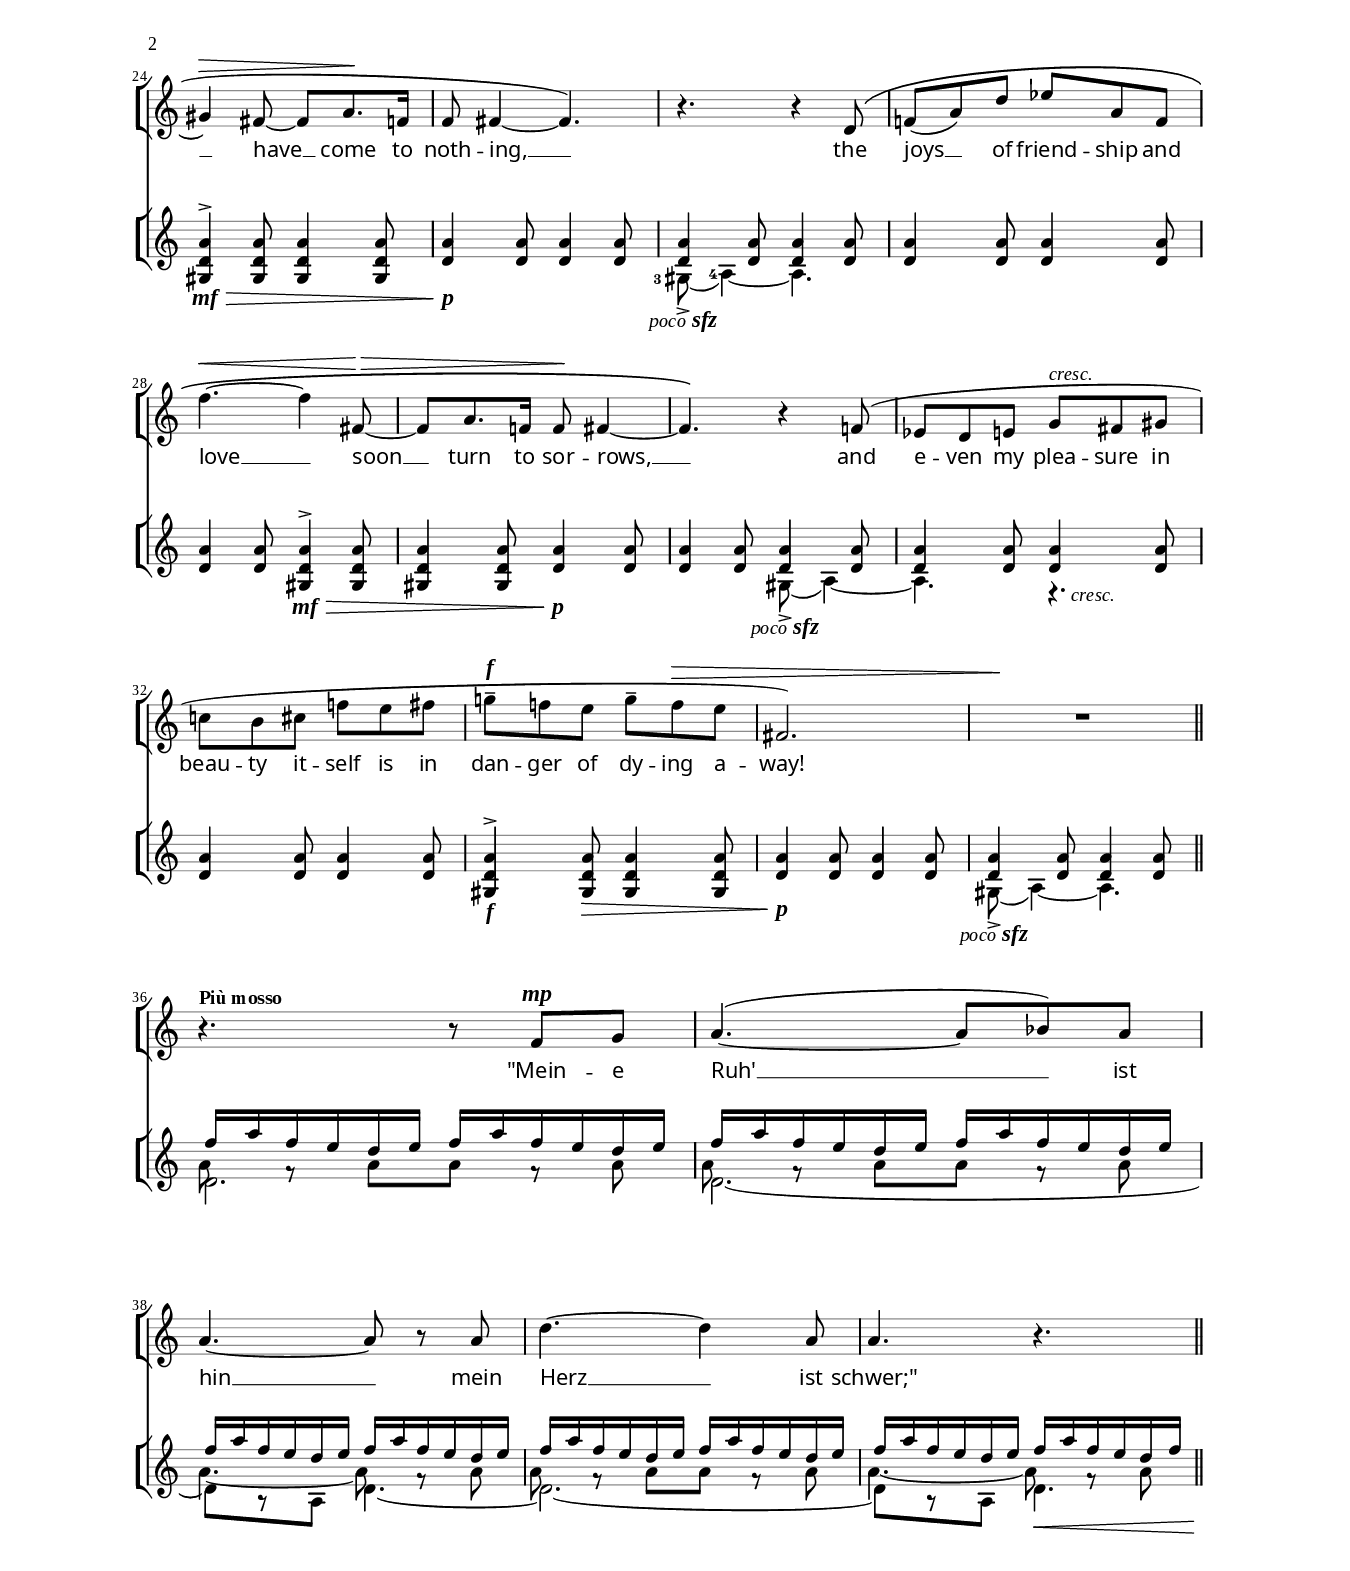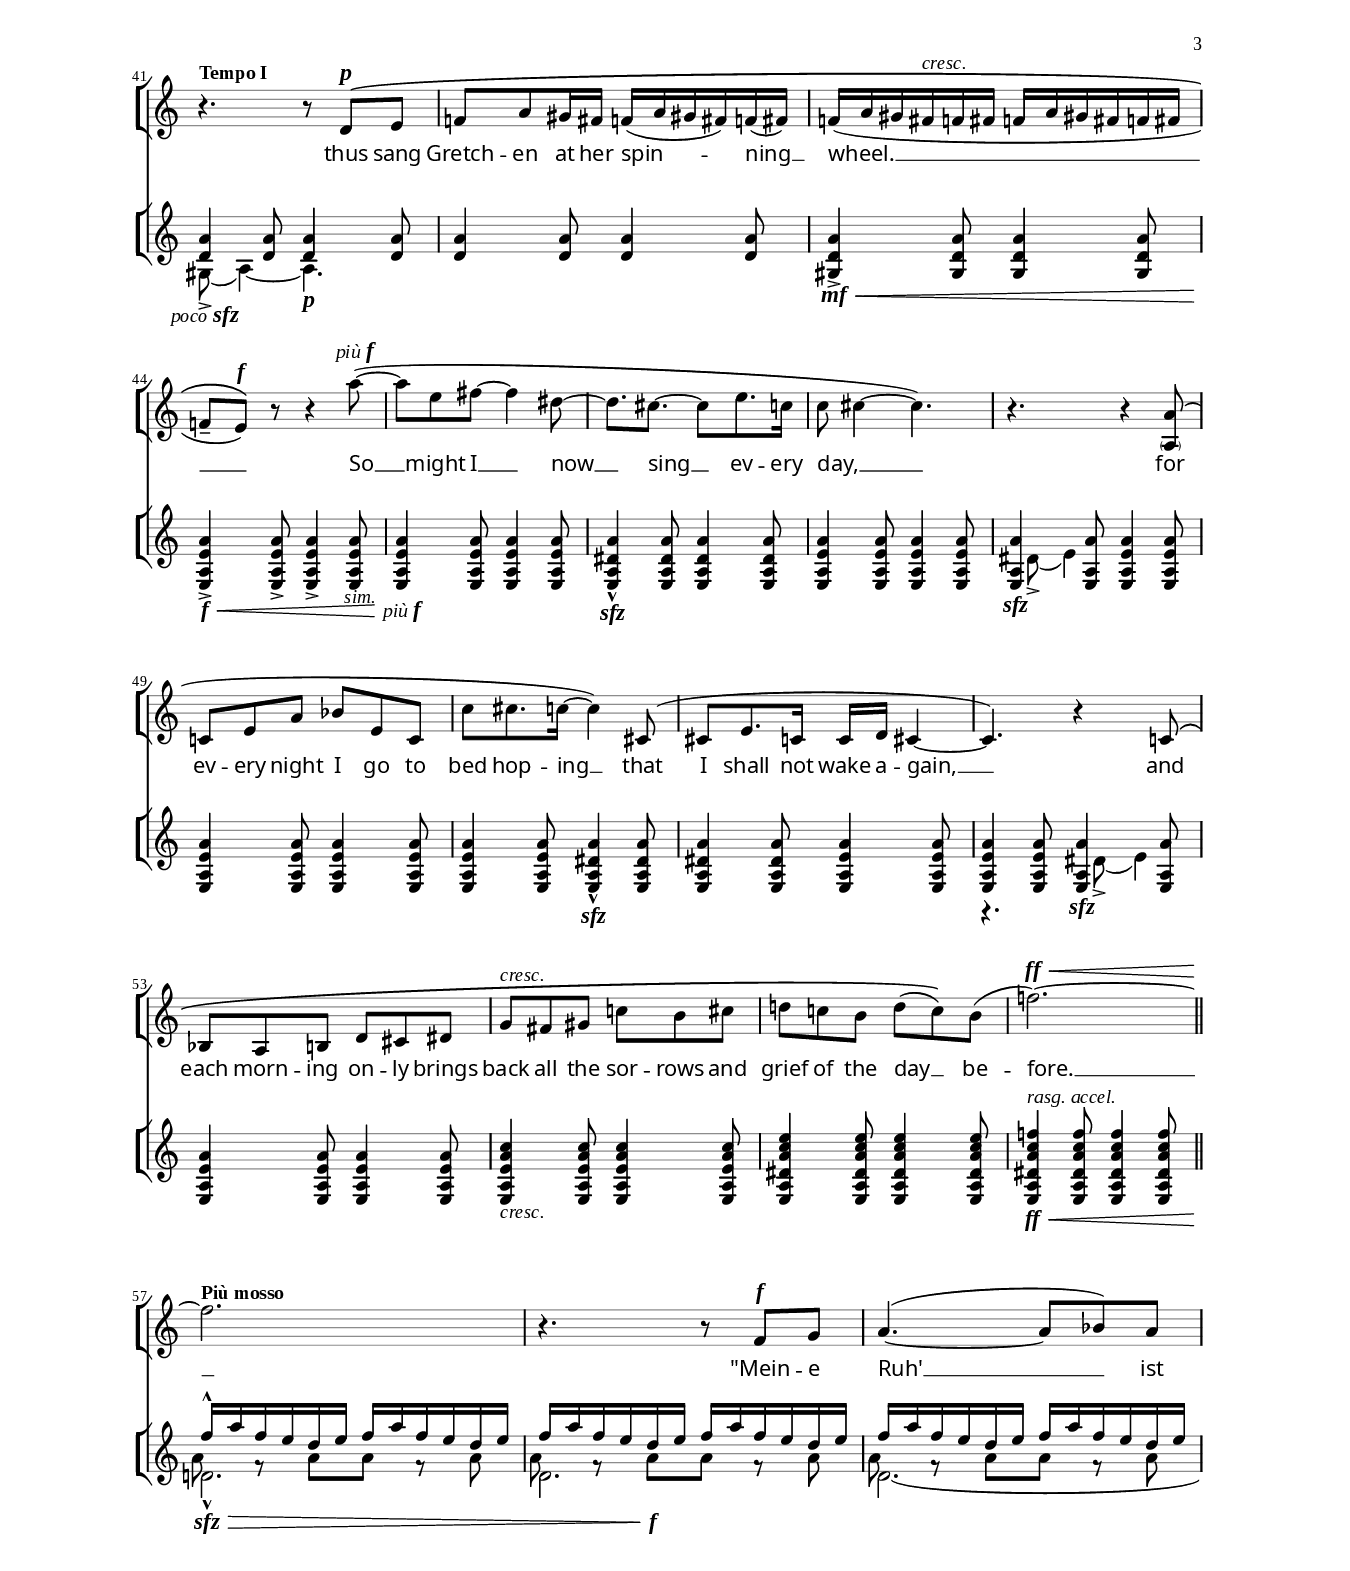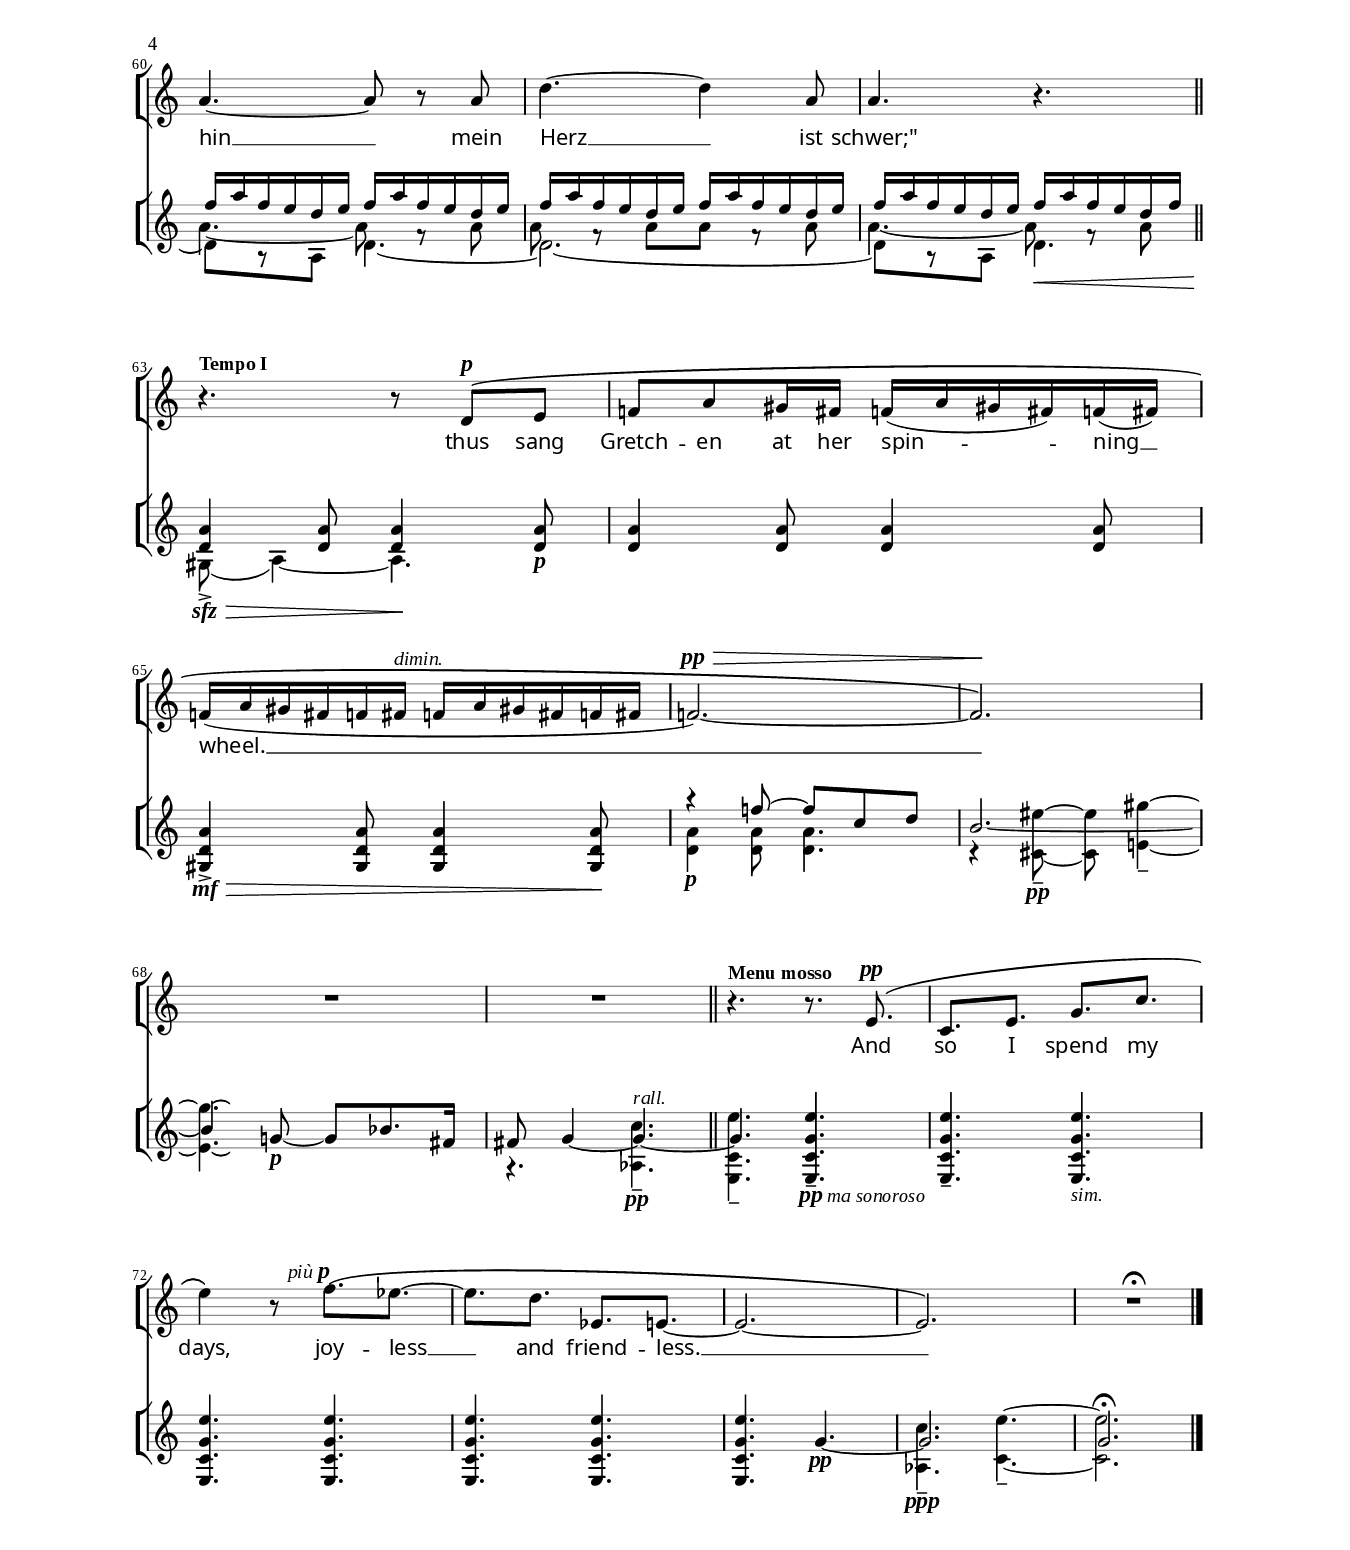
\version "2.22.0"
\language "english"

\include "../definitions.ily"
timeSigs = {
  \time 6/8
  \newSpacingSection
  \override Score.SpacingSpanner.base-shortest-duration = #(ly:make-moment 1/16)
  \override Score.SpacingSpanner.shortest-duration-space = #3
  \tempo "Adagio mesto"
   s2. * 4
   \break
   s2. * 4
   \break
  s2. * 5
  \break

   s2. * 5
   \break
   s2. * 5
   \break
   s2. * 12
  \bar "||"
  \break
  \tempo "Più mosso"
  s2. * 2
  \break
  s2. * 3
  \bar "||"
  \break
  \tempo "Tempo I"
  s2. * 3
  s2. * 13
  \bar "||"
  \break
  \tempo "Più mosso"
  s2. * 3
  \break
  s2. * 3
  \bar "||"
  \break
  \tempo "Tempo I"
  s2. * 2
  \break
  s2. * 3
  \break
  s2. * 2
  \bar "||"
  \tempo "Menu mosso"
  s2. * 7
  \bar "|."
}

voice = \relative c'' {
  \vocalMusic

  R2. * 9 | % 1-9
  R2.\fermata | %10
  R2. * 11 | %11-21
  r4. r4 d8\p( ~ | %22
    \once\override NoteColumn.force-hshift = #2
  d a b gs4.\< ~ | %23
  4\> fs8 ~ fs a8.\! f16 | %24
  f8 fs4 ~ 4.) | %25
  r4. r4 d8\( | %26
  f!_( a) d ef a, f |%27
  f'4.\< ~ 4 fs,8\> ~ | %28
  fs a8. f16 f8\! fs4 ~ | %29
  fs4.\) r4 f8( | %30
  ef d e g^\markup { \italic "cresc." } fs gs | %31
  c! b cs f! e fs  | %32
  g!--\f f! e g-- f\> e | %33
  fs,2.) | %34
  R2.\! | %35
  \bar "||"
  r4. r8 f\mp g | %36
  a4.( ~ 8 bf) a | %37
  a4. ~ 8 r a | %38
  d4. ~ 4 a8 | %39
  4. r | %40
  \bar "||"
  r4. r8  d,\p\( e | %41
  f! a gs16 fs f_( a gs! fs) f_( fs) | %42
  f!_( a gs fs^\markup {\italic "cresc." } f fs f a gs! fs f fs | %43
  f!8-- e)\)\f r r4 a'8\piuF( ~ | %44
  a e fs ~ 4 ds8 ~ | %45
  8. cs ~ 8 e8. c16 | %46
  c8 cs4 ~ 4.) | %47
  r4. r4 <\parenthesize a,  a'>8( | % 48
  c! e a bf e, c | %49
  c' cs8. c16 ~ 4) cs,8( | %50
  8 e8. c16 16 d cs4 ~ | %51
  cs4.) r4 c8\( | %52
  bf a b d cs ds | %53
  g^\markup { \italic "cresc." } fs gs c! b cs | %54
  d! c! b d( c\)) b( | %55
  f'!2.)\ff\< ~ | %56
  2.\! | %57
  r4. r8 f,\f g | %58
  a4.( ~ 8 bf) a | %59
  a4. ~ 8 r a | %60
  d4. ~ 4 a8 | %61
  4. r | %62
  \bar "||"
  r4. r8  d,\p\( e | %63
  f! a gs16 fs f_( a gs! fs) f_( fs) | %64
  f!_( a gs fs f fs^\markup {\italic "dimin." } f a gs! fs f fs | %65
  f!2.)\pp\> ~ | %66
  2.\)\! | %67
  R2. * 2 | %68-69
  r4. r8. 
  
  \shape #'(
             ((0 . 2) (0 . 2) (0 . 1) (0 . 1))
             ((0 . 0) (0 . 0) (0 . 0) (0 . 0))) PhrasingSlur
  e\pp\( | %70
  c e g c | %71
  e4\) r8 
  \shape #'((0 . -.5) (0 . 1) (0 . 1) (0 . 1)) PhrasingSlur
  f8.\(\piuP ef ~ | %72
  ef d ef, e ~ | %73
  2. ~ | %74
  2.\) | %75
  R2.\fermata | %76
}

voiceLyrics = \lyricmode {
  My __ _ bright -- est hopes __ _ have __ _ come to noth -- ing, __ _
  the joys __ _ of friend -- ship and love __ _ soon __ _ turn to sor -- rows, __ _
  and e -- ven my plea -- sure in beau -- ty it -- self is in dan -- ger of dy -- ing a -- way!
  
  "\"Mein" -- e Ruh' __ _ _ ist hin __ _
  mein Herz __ _ ist "schwer;\""
  
  thus sang Gretch -- en at her spin -- _ _ _ ning __ _ wheel. __ _ _ _ _ _ _ _ _ _ _ _ _ _
  So __ _ might I __ _ now __ _ sing __ _ ev -- ery day, __ _ _
  for ev -- ery night I go to bed hop -- ing __ _ that I shall not wake a -- gain, __ _
  and each morn -- ing on -- ly brings back all the sor -- rows and grief of the day __ _ be -- fore. __ _
  
   "\"Mein" -- e Ruh' __ _ _ ist hin __ _
  mein Herz __ _ ist "schwer;\""
  
  thus sang Gretch -- en at her spin -- _ _ _ ning __ _ wheel. __ _ _ _ _ _ _ _ _ _ _ _ _ _
  
  And so I spend my days,
  joy -- less __ _ and friend -- less. __ _ _ 
}

guitairVoiceOne = \relative c' {
  \formatFingering
  \voiceOne 
  s2. | %1
  \tieNeutral
  r4 
  \stringNumberSpanner "5"
  \once\override TextSpanner.bound-details.right.text = \markup { \draw-line #'(0 . 1) }
  \once \override TextSpanner.extra-offset = #'(0 . 2)
  \once \override TextSpanner.bound-details.right.padding = #-2
  <cs-4 es'-1>8
  \tweak extra-offset #'(-3 . 0)
  \pp--_\startTextSpan ~ 8 <e! gs'>4-- ~ | %2
  \oneVoice \stemUp 4.\stopTextSpan\laissezVibrer s4. | %3
  r4. <af,-4 c'-1>4.\pp-- | %4
  \oneVoice <c e'-0>2.^-\laissezVibrer | %5
  e8 
  \once\override TextSpanner.bound-details.left.text = \markup {\italic "molto incalzando "}
  \once\override TextSpanner.bound-details.right.padding = #-3
  ef\startTextSpan f! a af bf | %6
  d df ef gf f g!\stopTextSpan | %7
  \voiceOne
    \once\override TextSpanner.bound-details.left.text = \markup {\italic "allarg. "}
  \once\override TextSpanner.bound-details.left.padding = #-1
  \once\override TextSpanner.bound-details.right.padding = #-3
  af->\startTextSpan gf f af-> gf f\stopTextSpan | %8
  b!2.-^\sfz ~ | %9
  b2.*1/2\fermata ~ \hideTieEnd b4.
  \tweak extra-offset #'(.5 . -3)
  ^\markup { \italic \column { "(let die" \vspace #-.25 "away)" }}| %10
  \oneVoice b'4-0\pp^\markIt "a tempo" 
  \tweak extra-offset #'(2.5 . 2.5)
  _\markIt "harmonics" <fs-3>-0 <gs-4>-0 | %11
  \voiceOne f!2.-0 | %12
  r4 <e-4>8 <d!-4> <b!-2> <bf-1> | %13
  <cs-4>4 
  \newSpacingSection
  \override Score.SpacingSpanner.spacing-increment = #.5
  \stringNumberSpanner "2"
  \once \override TextSpanner.bound-details.right.padding = #-2
  \once\override TextSpanner.bound-details.left.padding = #-1
  <af-3>16\startTextSpan
  \newSpacingSection
  \revert Score.SpacingSpanner.spacing-increment
  <g
  \tweak extra-offset #'(.25 . -.5)
  -3>\stopTextSpan <bf-1>4 f8 ~ | %14
  f 
  \newSpacingSection
  \override Score.SpacingSpanner.spacing-increment = #.5
  \afterGrace 
  g4   { \once\stemDown <g\3>8\glissando }  
  \newSpacingSection
  \revert Score.SpacingSpanner.spacing-increment

  \once\dynamicUp
  \tieNeutral <e,-2
  \tweak extra-offset #'(-2 . .5)
  _\4>4.-^\sfz ~ | %15
  

\shape #'((.25 . .25) (0 . .25) (0 . .25) (-.5 . .25)) Tie
  \tweak NoteColumn.force-hshift #.25
  e4. 

  ~ 
  \tweak NoteColumn.force-hshift #.25
  4 ds8\p | %16
  cs e 
    \shape #'((.5 . .25) (.25 . .5) (-.5 . .5) (-1 . .25)) Tie
  c ~ 
  \shape #'((.5 . .5) (.25 . .75) (-.5 . .75) (-1 . .5)) Tie
    \tweak NoteColumn.force-hshift #.25
  c4. ~ | %17
  \tweak NoteColumn.force-hshift #.25
  c4 gs'8\p ~ 4. ~ | %18
  8 ds es 
  \once \tieDown
  d4. ~ | %19
  \once\stemDown 
  d2. | %20
  \voiceOne r4. <a'-2> | %21
  4. 4 <d, a'>8 | %22
  \set strokeFingerOrientations = #'(down)
  \once\override Score.NoteColumn.X-offset = #1
  <d\RH #1 a'>4
  ^\markup { \Arrow #180 #3 #-1 #-5.5 }
  \set strokeFingerOrientations = #'(down up)
  <d\RH #1 a'
  \tweak extra-offset #'(-.5 . -2)
  \tweak whiteout ##t
  \RH #2 >8 
  \set strokeFingerOrientations = #'(down)  
  <d\RH #1 a'>4^\markup { \Arrow #180 #3 #-1 #-5.5 } 8 | %23
  <gs, d' a'>4->\mf\> 8 4 8 | %24
  <d' a'>4\p 8 4 8 | %25
  4 8 4 8 | %26
  4 8 4 8 | %27
  4 8 <gs, d' a'>4\mf->\> 8 | %28
  4 8 <d' a'>4\p 8 | %29
  4 8 4 8 | %30
  4 8 4
  \tweak extra-offset #'(2.5 . 2)
  _\markup { \italic "cresc." } 8 | %31
  4 8 4 8 | %32
  <gs, d' a'>4->\f 8\> 4 8 | %33
  <d' a'>4\p 8 4 8 | %34
  4 8 4 8 | %35
  f'16 a f e d e f a f e d e | %36
  f16 a f e d e f a f e d e | %37
  f16 a f e d e f a f e d e | %38
  f16 a f e d e f a f e d e | %39
  f16 a f e d e f a f e d f | %40
  <d, a'>4 8 4 8 | %41
  4 8 4 8 | %42
  \oneVoice
  <gs, d' a'>4->\mf\< 8 4 8 | %43
  <e a e' a>4\f\<_> 8_> 4_> 8
  \tweak extra-offset #'(-.5 . 3.5)
  _\markup { \italic "sim." } | %44
  4\piuF 8 4 8 | %45
  <e a ds a'>4-^\sfz 8 4 8 | %46
  <e a e' a>4 8 4 8 | %47
  <e a a'>4\sfz 8 <e a e' a>4 8 | %48
  4 8 4 8 | %49
  4 8 <e a ds a'>4-^\sfz 8 | %50
  4 8 <e a e' a>4 8 | %51
  4 8 <e a a'>4\sfz 8 | %52
  <e a e' a>4 8 4 8 | %53
  <e a e' a c>4_\markup { \italic "cresc." } 8 4 8 | %54
  <e a ds a' c e>4 8 4 8 | %55
  <e a ds a' c f!>4^\markup { \italic "rasg. accel." }\ff\< 8 4 8 | %56
  \voiceOne
  f''16\sfz\>-^ a f e d e f a f e d e | %57
  f a f e d\f e f a f e d e | %58
  f a f e d e f a f e d e | %59
  f a f e d e f a f e d e | %60
  f a f e d e f a f e d e | %61
  f a f e d e f\< a f e d f | %62
  <d, a'>4\sfz\> 8 4\! 8\p | %63
  4 8 4 8 | %64
  <gs, d' a'>4_>\mf\> 8 4 8\! | %65
  r4\p f''!8 ~ f c d | %66
  \tieNeutral 
    \shape #'((.5 . .5) (0 . 1) (0 . 1) (-.75 . .5)) Tie
  b2. ~ | %67
  b4 g!8\p ~ g bf8. fs16 | %68
  fs8 g4 ~ 4.^\markup {\italic "rall." } ~ | %69
  4. 
  \oneVoice
  <e, c' g' e'>4.--\pp
  \tweak extra-offset #'(2.5 . 2)
  _\markup { \italic "ma sonoroso" } | %70
  4.-- 4._\markup { \italic "sim." } | %71
  4. 4. | %72
  4. 4. | %73
  4. \tieNeutral g'4.\pp ~ | %74
  g2. | %75
  g2.\fermata | %76
  
}

guitarVoiceTwo = \relative c'' {
  \formatFingering
  \oneVoice
  r4 <f-2\3>8\p ~ f <c-1\4> <d-3> | %1
  \voiceTwo

  
  \shape #'((.5 . .75) (0 . 1.25) (0 . 1.25) (0 . .75)) Tie
  \tweak Dots.extra-offset #'(0 . 1)
  b2. ~ | %2
  b4 <g!-0>8\p ~ 8 bf8. fs16 | %3
  fs8 <g-0>4 ~ g4. ~ | %4
  
  \shape #'((.5 . .75) (.25 . 1) (.25 . 1) (0 . .75)) Tie
  \tweak Dots.extra-offset #'(0 . 1)
  \tweak NoteColumn.force-hshift #-.5
  g4. ~ g4 fs8\p | %5
  s2. * 2 | %6-7
  <e, a! d g b>4.->\ff 4.-> | %8
  2.-^ ~ | %9
  <e a 
  d g b>2.*1/2\fermata ~ \hideTieEnd 4. | %10
  s2. | %11
  a'4.\rest <g b>4.-- | %12
  <bf-2 d-1>-- <df-1 f-1>-- | %13
  <bf-2 d!-1>-- <g b!>-- ~ | %14
  4. r4. | %15
  <fs, as'>4.\pp-- 
  \tweak Dots.extra-offset #'(0.25 . 0)
  <a! cs'>4.-- | %16
  r4. <e gs'>--\pp | %17
  \oneVoice \stemDown 
  \tweak Dots.extra-offset #'(.25 . 0)
  <g!-2 b'>2._-\laissezVibrer | %18
  s2. | %19
  \voiceOne <a'^0\5>2. | %20
  \voiceTwo <d,-0>4. ~ 4 8 ~ | %21
  4 8 ~ 4 s8 | %22
  s2. * 3 | %23-25
  <gs,-3>8->(\pocoSfz <a-4>4) ~ 4. | %26
  s2. * 3 | %27-29
  s4. gs8->\pocoSfz( a4) ~ | %30 
  a4. r4. | %31
  s2. * 3 | %32-34
  gs8->(\pocoSfz a4) ~ 4. | %35
  d2. | %36
  \shape #'(((0 . 0) (0 . -1) (0 . -1) (0 . 0))
            ((0 . 0) (0 . 0) (0 . 0) (0 . 0))) Tie
  d2. ~ | %37
  d8[ 
  \tweak extra-offset #'(0 . -1)
  r a] 
  \shape #'((0 . -.5) (0 . -.75) (0 . -1) (0 . -1)) Tie
  d4. ~ | %38
    \shape #'((0 . -.5) (0 . -1) (0 . -1.5) (0 . -1)) Tie
  d2. ~ | %39
  d8[ 
  \tweak extra-offset #'(0 . -1)
  r a] d4.\< | %40
  gs,8->(\pocoSfz a4) ~ 4.\p | %41
  s2. * 6 | %42-47
  \once\override NoteColumn.force-hshift = #1.7
  ds8->( e4) s4. | %48
  s2. * 3 | %49-51
  r4. 
    \once\override NoteColumn.force-hshift = #1.7
  ds8->( e4) | %52
  s2. * 4 | %53-56
  d!2.-^ | %57
  d2. | %58
    \shape #'(((0 . 0) (0 . -1) (0 . -1) (0 . 0))
            ((0 . 0) (0 . 0) (0 . 0) (0 . 0))) Tie
  d2. ~ | %59
  d8[ 
  \tweak extra-offset #'(0 . -1)
  r a] 
    \shape #'((0 . -.5) (0 . -.75) (0 . -1) (0 . -1)) Tie
  d4. ~ | %60
      \shape #'((0 . -.5) (0 . -1) (0 . -1.5) (0 . -1)) Tie
  d2. ~ | %61
  8[ 
  \tweak extra-offset #'(0 . -1)
  r a] d4. | %62
  gs,8->( a4) ~ 4. | %63
  s2. * 2 | %64-65
  <d a'>4 8 4. | %66
  r4 \tieNeutral <cs es'>8\pp-- ~ 8 <e! gs'>4-- ~ | %67
  \oneVoice\once\stemDown 4. \laissezVibrer s4. | %68
  \voiceTwo
  r4. <af, c'>4.\pp-- | %69
  <e c' e'>4.-- s4. | %70
  s2. * 4 | %71-74
  \tieNeutral <af c'>4.\ppp-- <c e'>4.-- ~ | %75
  2. | %76
}


guitarVoiceThree = \relative c'' {
  s2. * 35 | %1-36
  \voiceFour
  \override Rest.extra-offset = #'(0 . 3.5)
  a8 r a[ a] r a | %36
  
  \tweak NoteColumn.force-hshift #-.75
  a r a[ a] r a | %37
  a4. ~ 
    \tweak NoteColumn.force-hshift #-.75
  a8 r a | %38
    \tweak NoteColumn.force-hshift #-.75
  a r a[ a] r a | %39
  
    \shape #'((.5 . .75) (.25 . .5) (0 . .5) (0 . .75)) Tie
  a4. ~ 
    \tweak NoteColumn.force-hshift #-.75
  a8 r a | %40
  s2. * 16 | %41-56
  \tweak NoteColumn.force-hshift #-.75
  a8 r a[ a] r a | %57
  \tweak NoteColumn.force-hshift #-.75
  a r a[ a] r a | %58 
  \tweak NoteColumn.force-hshift #-.75
  a r a[ a] r a | %59
  a4. ~ 
  \tweak NoteColumn.force-hshift #-.75
  a8 r a | %60
  \tweak NoteColumn.force-hshift #-.75
  a r a[ a] r a | %61
      \shape #'((.5 . .75) (.25 . .5) (0 . .5) (0 . .75)) Tie
  a4. ~ 
  \tweak NoteColumn.force-hshift #-.75
  a8 r a | %62
}

guitar = {
  << {
    \guitairVoiceOne
  } \\ {
    \guitarVoiceTwo
  } \\ {
    \guitarVoiceThree
  } >>
}


\header {
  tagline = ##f
  
  title = "Franz Schubert"
  subtitle = "(to a friend)"
  opus = "Vienna, 31 March 1824"
}

\score {
  <<
    \new StaffGroup = "StaffGroup_Voice" \with {
      \override StaffGrouper.staffgroup-staff-spacing.basic-distance = #14
    } <<
      \new Staff = "Staff_Voice" \with {
        instrumentName = "Voice"
      } {
        \new Voice = "Voice_Voice" <<
          \timeSigs \voice
        >>
      }
      \new Lyrics \lyricsto "Voice_Voice" \voiceLyrics
    >>
    \new StaffGroup = "StaffGroup_Guitar" <<
      \new Staff = "Staff_Guitar" \with {
        instrumentName = "Guitar"
        \consists "Span_arpeggio_engraver"
        \consists "Merge_rests_engraver"
      } <<
        \set Staff.connectArpeggios = ##t
        \timeSigs \guitar
      >>
    >>
  >>
}  